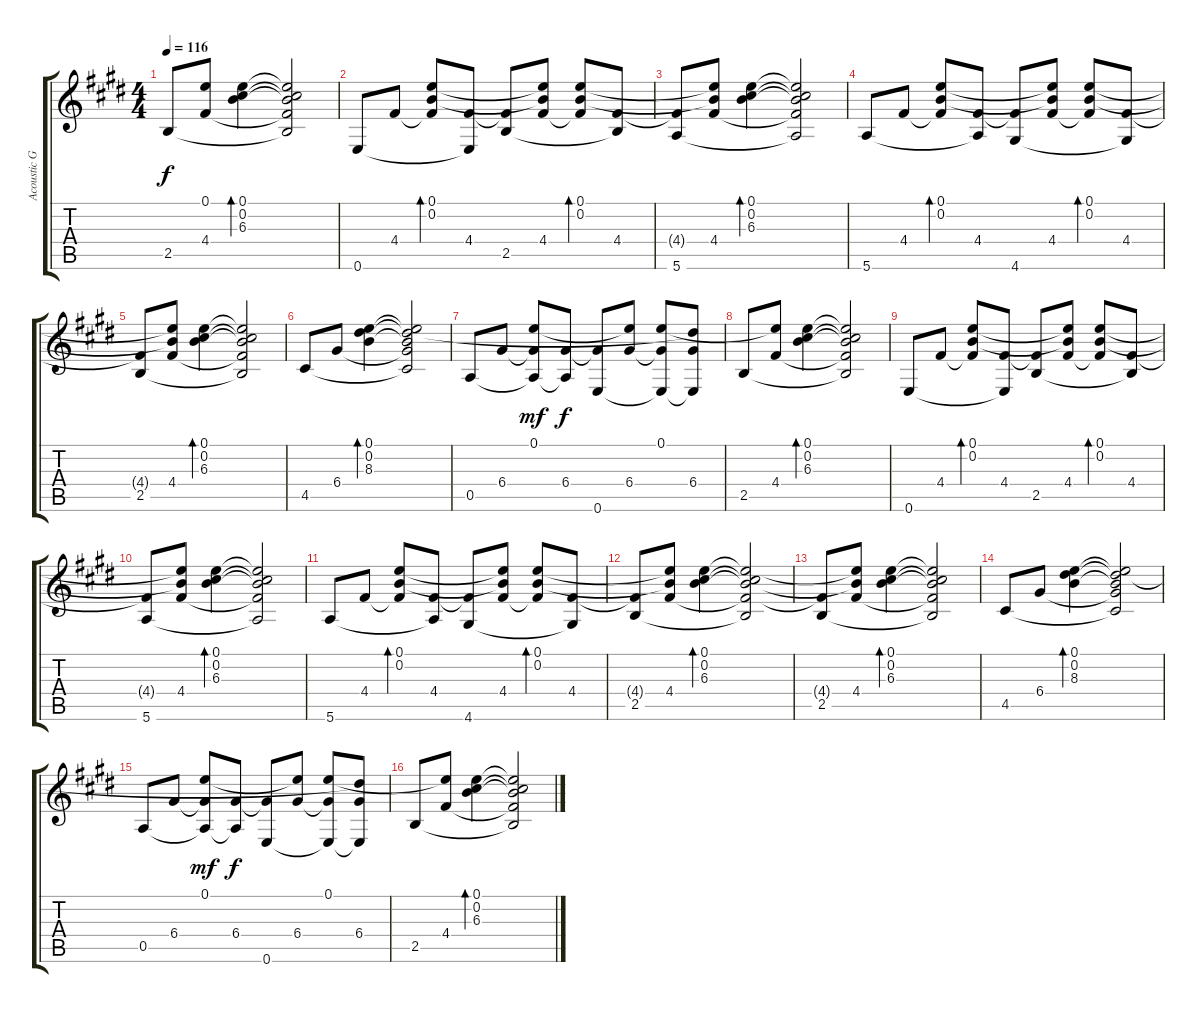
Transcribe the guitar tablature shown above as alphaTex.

\track ("Acoustic Gtr 1" "Acoustic G") {instrument acousticguitarsteel}
\staff {score tabs}
\tuning (E4 B3 G3 D3 A2 E2) {hide}
\ts (4 4)
\tempo 116
\clef g2
\ks c#minor
2.5.8{dy f} (0.1{t} 4.4).8 (0.1 0.2 6.3).4{bd 30} (0.1{t} 0.2{t} 6.3{t} 4.4{t} 2.5{t}).2 |
0.6.8 4.4.8 (0.1 0.2 4.4{t}).8{bd 30} (4.4 0.6{t}).8 (4.4{t} 2.5).8 (0.1{t} 0.2{t} 4.4).8 (0.1 0.2 4.4{t}).8{bd 30} (4.4 2.5{t}).8 |
(4.4{t} 5.6).8 (0.1{t} 0.2{t} 4.4).8 (0.1 0.2 6.3).4{bd 30} (0.1{t} 0.2{t} 6.3{t} 4.4{t} 5.6{t}).2 |
5.6.8 4.4.8 (0.1 0.2 4.4{t}).8{bd 30} (4.4 5.6{t}).8 (4.4{t} 4.6).8 (0.1{t} 0.2{t} 4.4).8 (0.1 0.2 4.4{t}).8{bd 30} (4.4 4.6{t}).8 |
(4.4{t} 2.5).8 (0.1{t} 0.2{t} 4.4).8 (0.1 0.2 6.3).4{bd 30} (0.1{t} 0.2{t} 6.3{t} 4.4{t} 2.5{t}).2 |
4.5.8 6.4.8 (0.1 0.2 8.3).4{bd 30} (0.1{t} 0.2{t} 8.3{t} 6.4{t} 4.5{t}).2 |
0.5.8 6.4.8 (0.1 6.4{t} 0.5{t}).8{dy mf} (6.4 0.5{t}).8{dy f} (6.4{t} 0.6).8 (0.1{t} 6.4).8 (0.1 6.4{t} 0.6{t}).8 (8.3{t} 6.4 0.6{t}).8 |
2.5.8 (0.1{t} 4.4).8 (0.1 0.2 6.3).4{bd 30} (0.1{t} 0.2{t} 6.3{t} 4.4{t} 2.5{t}).2 |
0.6.8 4.4.8 (0.1 0.2 4.4{t}).8{bd 30} (4.4 0.6{t}).8 (4.4{t} 2.5).8 (0.1{t} 0.2{t} 4.4).8 (0.1 0.2 4.4{t}).8{bd 30} (4.4 2.5{t}).8 |
(4.4{t} 5.6).8 (0.1{t} 0.2{t} 4.4).8 (0.1 0.2 6.3).4{bd 30} (0.1{t} 0.2{t} 6.3{t} 4.4{t} 5.6{t}).2 |
5.6.8 4.4.8 (0.1 0.2 4.4{t}).8{bd 30} (4.4 5.6{t}).8 (4.4{t} 4.6).8 (0.1{t} 0.2{t} 4.4).8 (0.1 0.2 4.4{t}).8{bd 30} (4.4 4.6{t}).8 |
(4.4{t} 2.5).8 (0.1{t} 0.2{t} 4.4).8 (0.1 0.2 6.3).4{bd 30} (0.1{t} 0.2{t} 6.3{t} 4.4{t} 2.5{t}).2 |
(4.4{t} 2.5).8 (0.1{t} 0.2{t} 4.4).8 (0.1 0.2 6.3).4{bd 30} (0.1{t} 0.2{t} 6.3{t} 4.4{t} 2.5{t}).2 |
4.5.8{volume 0} 6.4.8 (0.1 0.2 8.3).4{bd 30} (0.1{t} 0.2{t} 8.3{t} 6.4{t} 4.5{t}).2 |
0.5.8 6.4.8 (0.1 6.4{t} 0.5{t}).8{dy mf} (6.4 0.5{t}).8{dy f} (6.4{t} 0.6).8 (0.1{t} 6.4).8 (0.1 6.4{t} 0.6{t}).8 (8.3{t} 6.4 0.6{t}).8 |
2.5.8 (0.1{t} 4.4).8 (0.1 0.2 6.3).4{bd 30} (0.1{t} 0.2{t} 6.3{t} 4.4{t} 2.5{t}).2
